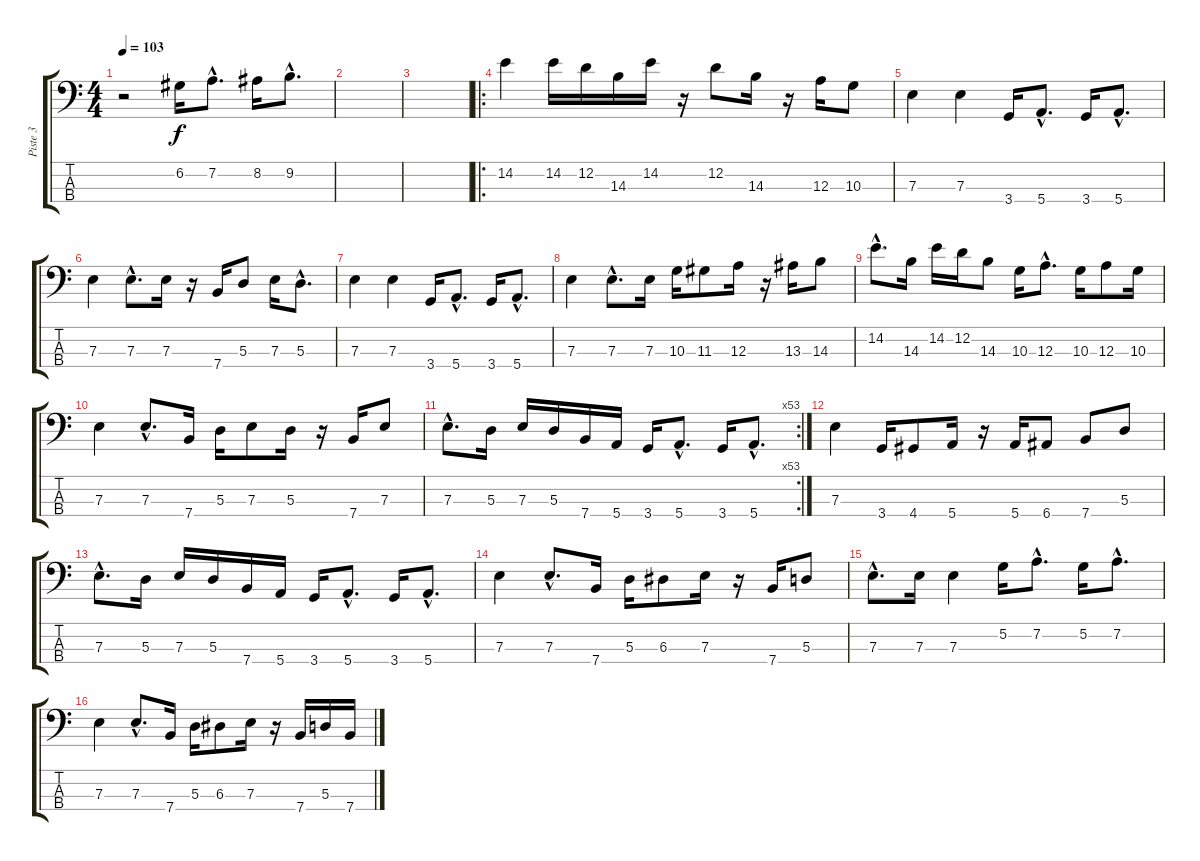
\track ("Piste 3" "Piste 3") {instrument electricbassfinger}
\staff {score tabs}
\tuning (G2 D2 A1 E1) {hide}
\ts (4 4)
\tempo 103
\clef f4
\ks c
r.2{dy f} 6.2.16 7.2{hac}.8{d} 8.2.16 9.2{hac}.8{d} |
|
|
\ro
14.2.4 14.2.16 12.2.16 14.3.16 14.2.16 r.16 12.2.8 14.3.16 r.16 12.3.16 10.3.8 |
7.3.4 7.3.4 3.4.16 5.4{hac}.8{d} 3.4.16 5.4{hac}.8{d} |
7.3.4 7.3{hac}.8{d} 7.3.16 r.16 7.4.16 5.3.8 7.3.16 5.3{hac}.8{d} |
7.3.4 7.3.4 3.4.16 5.4{hac}.8{d} 3.4.16 5.4{hac}.8{d} |
7.3.4 7.3{hac}.8{d} 7.3.16 10.3.16 11.3.8 12.3.16 r.16 13.3.16 14.3.8 |
14.2{hac}.8{d} 14.3.16 14.2.16 12.2.16 14.3.8 10.3.16 12.3{hac}.8{d} 10.3.16 12.3.8 10.3.16 |
7.3.4 7.3{hac}.8{d} 7.4.16 5.3.16 7.3.8 5.3.16 r.16 7.4.16 7.3.8 |
\rc 53
7.3{hac}.8{d} 5.3.16 7.3.16 5.3.16 7.4.16 5.4.16 3.4.16 5.4{hac}.8{d} 3.4.16 5.4{hac}.8{d} |
7.3.4 3.4.16 4.4.8 5.4.16 r.16 5.4.16 6.4.8 7.4.8 5.3.8 |
7.3{hac}.8{d} 5.3.16 7.3.16 5.3.16 7.4.16 5.4.16 3.4.16 5.4{hac}.8{d} 3.4.16 5.4{hac}.8{d} |
7.3.4 7.3{hac}.8{d} 7.4.16 5.3.16 6.3.8 7.3.16 r.16 7.4.16 5.3.8 |
7.3{hac}.8{d} 7.3.16 7.3.4 5.2.16 7.2{hac}.8{d} 5.2.16 7.2{hac}.8{d} |
7.3.4 7.3{hac}.8{d} 7.4.16 5.3.16 6.3.8 7.3.16 r.16 7.4.16 5.3.16 7.4.16
